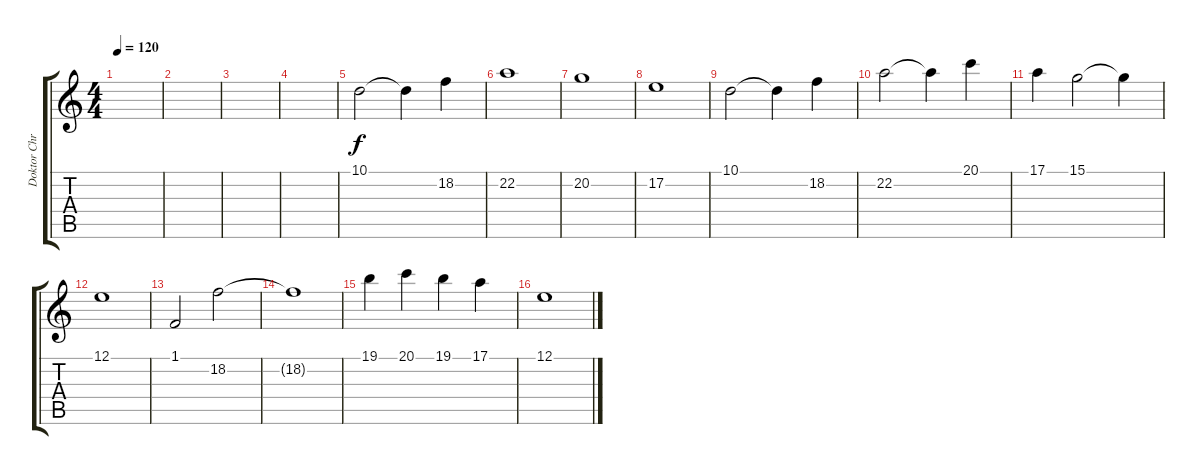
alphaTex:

\track ("Doktor Christian \"Flake\" Lorenz (Keyboar" "Doktor Chr") {instrument whistle}
\staff {score tabs}
\tuning (E4 B3 G3 D3 A2 D2) {hide}
\ts (4 4)
\tempo 120
\clef g2
\ks c
|
|
|
|
10.1.2{volume 13 instrument whistle} 10.1{t}.4 18.2.4 |
22.2.1 |
20.2.1 |
17.2.1 |
10.1.2{volume 13 instrument whistle} 10.1{t}.4 18.2.4 |
22.2.2 22.2{t}.4 20.1.4 |
17.1.4 15.1.2 15.1{t}.4 |
12.1.1 |
1.1.2 18.2.2 |
18.2{t}.1 |
19.1.4 20.1.4 19.1.4 17.1.4 |
12.1.1
